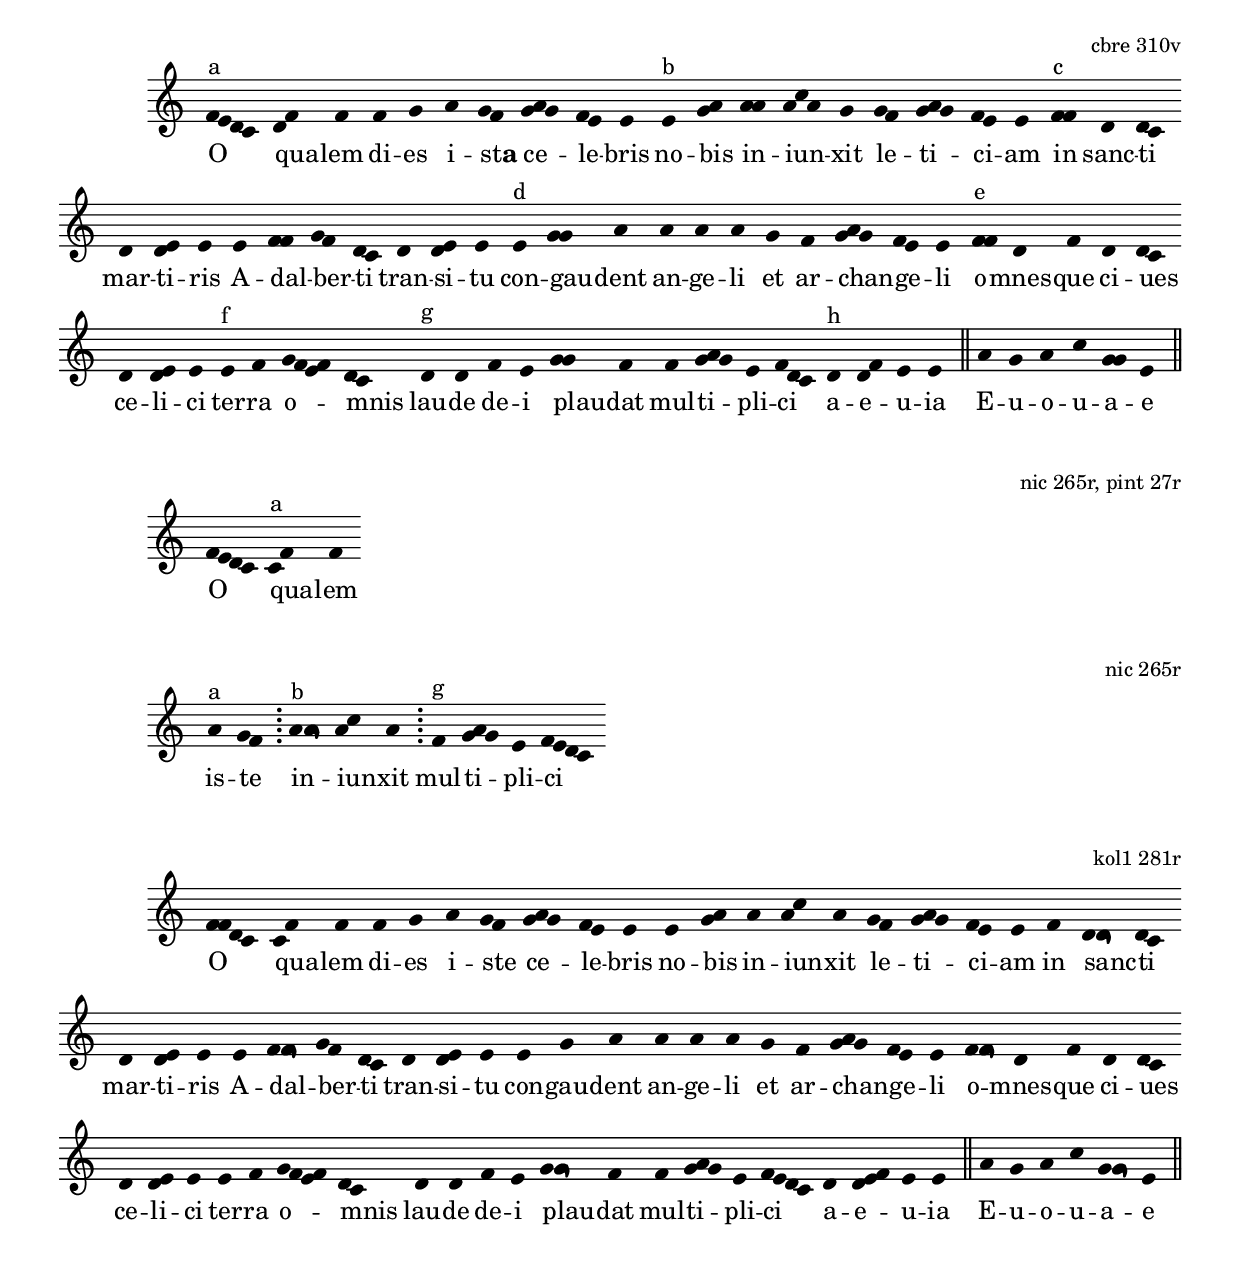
\version "2.19.32"

\include "../lib/synopsis.ily"

\score {
  \transpose c c' {
    \plainchant
    \melisma { f^"a" e d c } \bar "" \melisma { d f } f \bar "" f g \bar "" a \melisma { g f } \bar "" \melisma { g a g } \melisma { f e } e \bar ""
    e^"b" \melisma { g a } \bar "" \melisma { a a } \melisma { a c' a } g \bar "" \melisma { g f } \melisma { g a g } \melisma { f e } e \bar ""
    \melisma { f^"c" f } \bar "" d \melisma { d c } \bar "" d \melisma { d e } e \bar "" e \melisma { f f } \melisma { g f } \melisma { d c } \bar "" d \melisma { d e } e \bar ""
    e^"d" \melisma { g g } a \bar "" a a a \bar "" g \bar "" f \melisma { g a g } \bar "" \melisma { f e } e \bar ""
    \melisma { f^"e" f } d f \bar "" d \melisma { d c } \bar "" d \melisma { d e } e \bar ""
    e^"f" f \bar "" \melisma { g f e f } \melisma { d c } \bar ""
    d^"g" d \bar "" f e \bar "" \melisma { g g } f \bar "" f \melisma { g a g } e \melisma { f d c } \bar ""
    d^"h" \melisma { d f } e e \bar "||"

    a g a c' \melisma { g g } e \bar "||"
  }
  \addlyrics {
    O qua -- lem di -- es i -- \markup\concat{st\bold{a}} ce -- le -- bris
    no -- bis in -- iun -- xit le -- ti -- ci -- am
    in sanc -- ti mar -- ti -- ris A -- dal -- ber -- ti tran -- si -- tu
    con -- gau -- dent an -- ge -- li et ar -- chan -- ge -- li
    o -- mnes -- que ci -- ues ce -- li -- ci
    ter -- ra o -- mnis
    lau -- de de -- i plau -- dat mul -- ti -- pli -- ci
    a -- e -- u -- ia

    E -- u -- o -- u -- a -- e
  }
  \header {
    quid = "antiphona"
    modus = "4"
    fontes = "cbre 310v"
  }
}

\score {
  \transpose c c' {
    \plainchant
    \melisma { f e d c } \melisma { c^"a" f } f
  }
  \addlyrics {
    O qua -- lem
  }
  \header {
    fontes = "nic 265r, pint 27r"
  }
}

\score {
  \transpose c c' {
    \plainchant
    a^"a" \melisma { g f} \bar ";"
    \melisma { a^"b" \strophicus a } \melisma { a c' } a \bar ";"
    f^"g" \melisma { g a g } e \melisma { f e d c }
  }
  \addlyrics {
    is -- te
    in -- iun -- xit
    mul -- ti -- pli -- ci
  }
  \header {
    fontes = "nic 265r"
  }
}

\score {
  \transpose c c' {
    \plainchant
    \melisma { f f d c } \bar "" \melisma { c f } f \bar "" f g \bar "" a \melisma { g f } \bar "" \melisma { g a g } \melisma { f e } e \bar ""
    e \melisma { g a } \bar "" a \melisma { a c' } a \bar "" \melisma { g f } \melisma { g a g } \melisma { f e } e \bar ""
    f \bar "" \melisma { d \strophicus d } \melisma { d c } \bar "" d \melisma { d e } e \bar "" e \melisma { f \strophicus f } \melisma { g f } \melisma { d c } \bar "" d \melisma { d e } e \bar ""
    e g a \bar "" a a a \bar "" g \bar "" f \melisma { g a g } \bar "" \melisma { f e } e \bar ""
    \melisma { f \strophicus f } d f \bar "" d \melisma { d c } \bar "" d \melisma { d e } e \bar ""
    e f \bar "" \melisma { g f e f } \melisma { d c } \bar ""
    d d \bar "" f e \bar "" \melisma { g \strophicus g } f \bar "" f \melisma { g a g } e \melisma { f e d c } \bar ""
    d \melisma { d e f } e e \bar "||"

    a g a c' \melisma { g \strophicus g } e \bar "||"
  }
  \addlyrics {
    O qua -- lem di -- es i -- ste ce -- le -- bris
    no -- bis in -- iun -- xit le -- ti -- ci -- am
    in sanc -- ti mar -- ti -- ris A -- dal -- ber -- ti tran -- si -- tu
    con -- gau -- dent an -- ge -- li et ar -- chan -- ge -- li
    o -- mnes -- que ci -- ues ce -- li -- ci
    ter -- ra o -- mnis
    lau -- de de -- i plau -- dat mul -- ti -- pli -- ci
    a -- e -- u -- ia

    E -- u -- o -- u -- a -- e
  }
  \header {
    quid = "antiphona"
    modus = "4"
    fontes = "kol1 281r"
  }
}